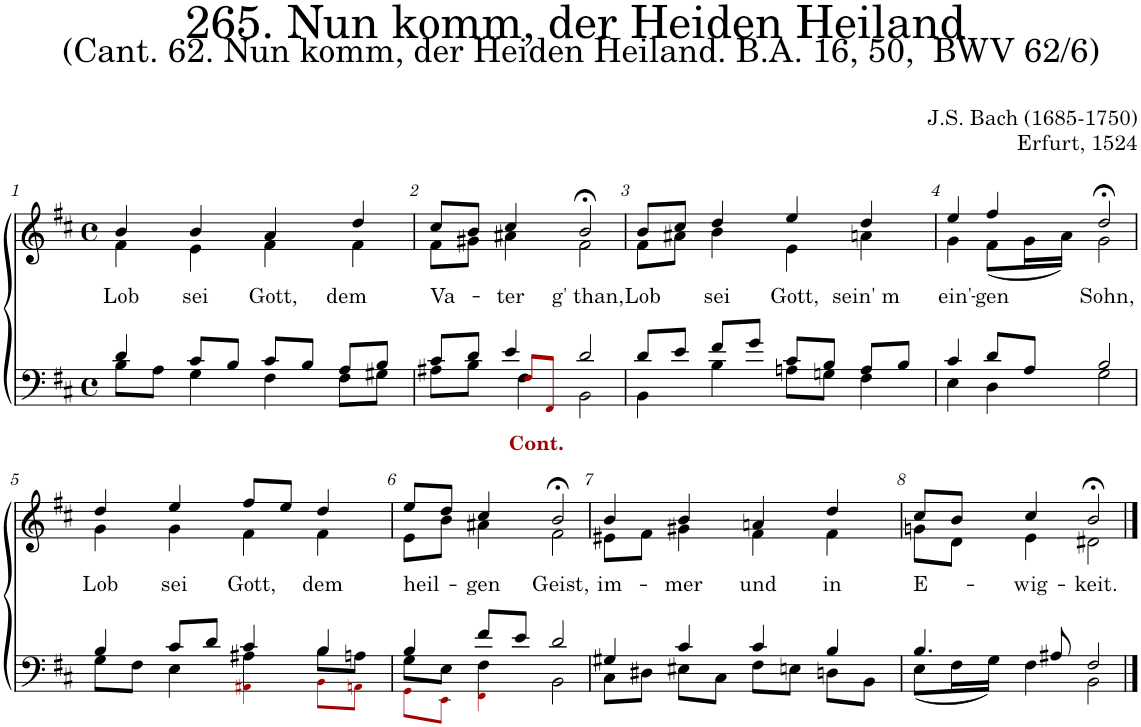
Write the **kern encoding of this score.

**kern	**kern	**text
*part2	*part1	*part1
*staff2	*staff1	*staff1
*I"Tenor/Bass	*I"Soprano/Alto	*
*clefF4	*clefG2	*
*k[f#c#]	*k[f#c#]	*
*M4/4	*M4/4	*
*met(c)	*met(c)	*
=1	=1	=1
*^	*	*
!	!	!	!LO:LY:b
*	*	*^	*
4d/	8B\L	4b/	4f#\	Lob
.	8A\J	.	.	.
!	!	!	!	!LO:LY:b
8c#/L	4G\	4b/	4e\	sei
8B/J	.	.	.	.
!	!	!	!	!LO:LY:b
8c#/L	4F#\	4a/	4f#\	Gott,
8B/J	.	.	.	.
!	!	!	!	!LO:LY:b
8A/L	8F#\L	4dd/	4f#\	dem
8B/J	8G#X\J	.	.	.
=2	=2	=2	=2	=2
*	*^	*	*	*
!	!	!	!	!	!LO:LY:b
8c#/L	8A#X\L	4ryy	8cc#/L	8f#\L	Va-
8d/J	8B\J	.	8b/J	8g#X\J	.
!LO:TX:b:B:color=#A40000:t=Cont.	!	!	!	!	!
!	!	!	!	!	!LO:LY:b
4e/	4F#\	8F#i/L	4cc#/	4a#X\	-ter
.	.	8FF#i/J	.	.	.
!	!	!	!	!	!LO:LY:b
2d/	2BB\	2ryy	2b;<,/	2f#\	g' than,
=3	=3	=3	=3	=3	=3
!	!	!	!	!	!LO:LY:b
*	*v	*v	*	*	*
8d/L	4BB\	8b/L	8f#\L	Lob
8e/J	.	8cc#/J	8a#X\J	.
!	!	!	!	!LO:LY:b
8f#/L	4B\	4dd/	4b\	sei
8g/J	.	.	.	.
!	!	!	!	!LO:LY:b
8c#/L	8An\L	4ee/	4e\	Gott,
8B/J	8Gn\J	.	.	.
!	!	!	!	!LO:LY:b
8A/L	4F#\	4dd/	4an\	sein' m
8B/J	.	.	.	.
=4	=4	=4	=4	=4
!	!	!	!	!LO:LY:b
4c#/	4E\	4ee;</	4g\	ein'-
!	!	!	!	!LO:LY:b
8d/L	4D\	4ff#/	(8f#\L	-gen
8A/J	.	.	16g\L	.
.	.	.	16a\JJ)	.
!	!	!	!	!LO:LY:b
2B/	2G\	2dd;<,/	2g\	Sohn,
!!LO:LB:g=z	!!
=5	=5	=5	=5	=5
*	*^	*	*	*
!	!	!	!	!	!LO:LY:b
4B/	8G\L	2ryy	4dd;</	4g\	Lob
.	8F#\J	.	.	.	.
!	!	!	!	!	!LO:LY:b
8c#/L	4E\	.	4ee/	4g\	sei
8d/J	.	.	.	.	.
!	!	!	!	!	!LO:LY:b
4c#/	4A#X\	4AA#Xi\	8ff#/L	4f#\	Gott,
.	.	.	8ee/J	.	.
!	!	!	!	!	!LO:LY:b
4B/	8B\L	8BBi\L	4dd/	4f#\	dem
.	8An\J	8AAni\J	.	.	.
=6	=6	=6	=6	=6	=6
!	!	!	!	!	!LO:LY:b
4B/	8G\L	8GGi\L	8ee/L	8e\L	heil-
.	8E\J	8EEi\J	8dd/J	8b\J	.
!	!	!	!	!	!LO:LY:b
8f#/L	4F#\	4FF#i\	4cc#/	4a#X\	-gen
8e/J	.	.	.	.	.
!	!	!	!	!	!LO:LY:b
2d/	2BB\	2ryy	2b;<,/	2f#\	Geist,
=7	=7	=7	=7	=7	=7
!	!	!	!	!	!LO:LY:b
*	*v	*v	*	*	*
4G#X/	8C#\L	4b/	8e#X\L	im-
.	8D#X\J	.	8f#\J	.
!	!	!	!	!LO:LY:b
4c#/	8E#X\L	4b/	4g#X\	-mer
.	8C#\J	.	.	.
!	!	!	!	!LO:LY:b
4c#/	8F#\L	4an/	4f#\	und
.	8En\J	.	.	.
!	!	!	!	!LO:LY:b
4B/	8Dn\L	4dd/	4f#\	in
.	8BB\J	.	.	.
=8	=8	=8	=8	=8
!	!	!	!	!LO:LY:b
4.B/	(8E\L	8cc#/L	8gn\L	E-
.	16F#\L	8b/J	8d\J	.
.	16G\JJ)	.	.	.
!	!	!	!	!LO:LY:b
.	4F#\	4cc#/	4e\	-wig-
8A#X/	.	.	.	.
!	!	!	!	!LO:LY:b
2F#/	2BB\	2b;</	2d#X\	-keit.
*v	*v	*	*	*
*	*v	*v	*
==	==	==
*-	*-	*-
